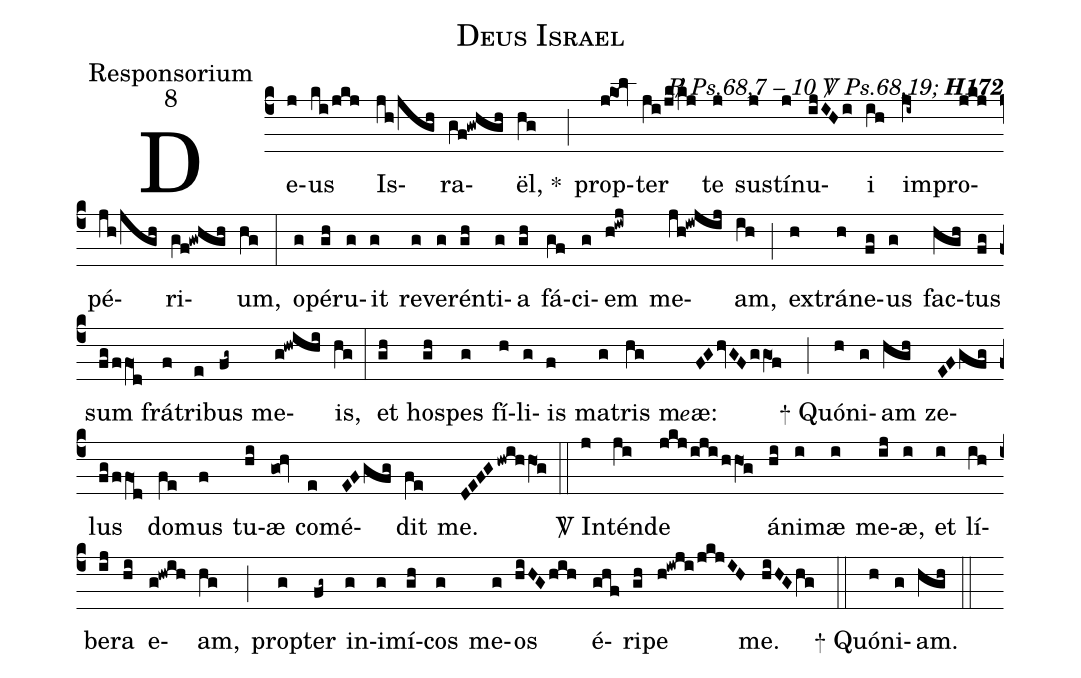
name:Deus Israel;
office-part:Responsorium;
mode:8;
commentary:{\itshape\mdseries \Rbar\ Ps.68,7 -- 10 \Vbar\ Ps.68,19;\/} {\bfseries H172};
%%
(c4) De(j)us(ki/jkj) Is(jh/jgh)ra(gf!gwhgh)ël, <sp>*</sp>(hg) (;)
prop(j!ko1!lv)ter(ji/jk/kj) te(j) sus(j)tí(j)nu(ijIHi)i(ih) im(ji~)pro(jkj)pé(jh/jgh)ri(gf!gwhgh)um,(hg) (:)
o(g)pé(gh)ru(g)it(g) re(g)ve(g)rén(gh)ti(g)a(gh) fá(gf)ci(g)em(h!iwj) me(jh!iwjij)am,(ih) (;)
ex(h)trá(h)ne(fg)us(g) fac(hgh)tus(fg) sum(fg/ffO1d) frá(f)tri(e)bus(fg~) me(g!hwihi)is,(hg) (:)
et(gh) ho(gh)spes(g) fí(h)li(g)is(f) ma(g)tris(hg) m<e>e</e>æ:(FGhvGFggO1f) (;)
<sp>+</sp> Quó(h)ni(g)am(hgh) ze(EFgfg)lus(fg/ffO1d) do(fe)mus(f) tu(hi)æ(go0!hv) co(e)mé(EFgfg)dit(fe) me.(DEFGhwihhO1g) (::)
<sp>V/</sp> In(j)tén(ji)de(jkj/iji/hhO1g) á(hi)ni(i)mæ(i) me(ij)æ,(i) et(i) lí(ih)be(ij)ra(hi) e(g!hwih)am,(hg) (;)
pro(g)pter(fg~) in(g)i(g)mí(gh)cos(g) me(g)os(hiHGhih) é(ghf)ri(gh)pe(h!iwji/jkjIH) me.(hiHGhg) (::)
<sp>+</sp> Quó(h)ni(g)am.(hgh) (::)
